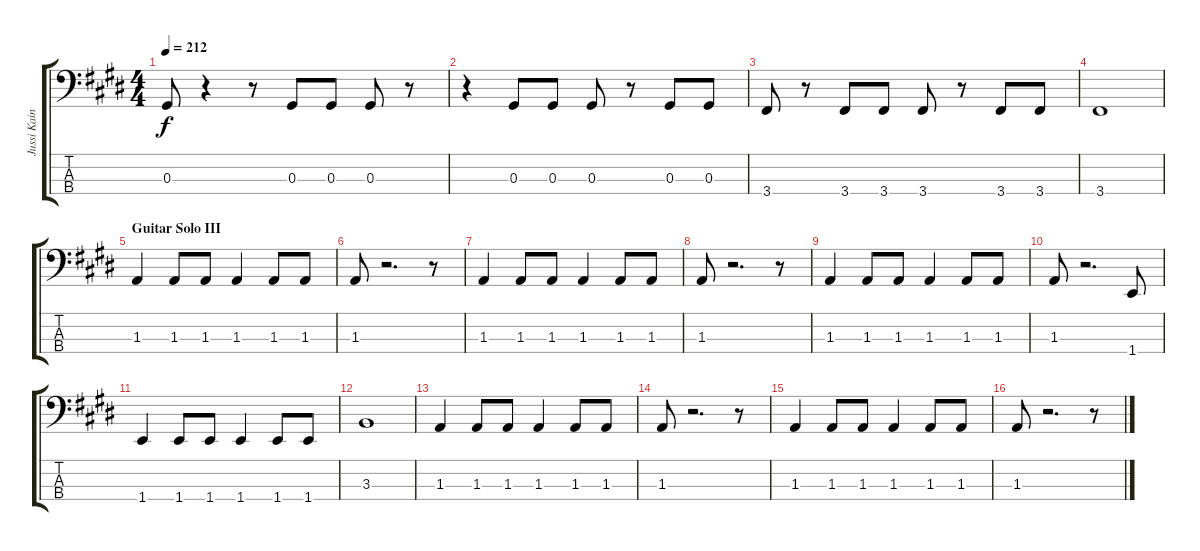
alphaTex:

\track ("Jussi Kainulainen - Bass" "Jussi Kain") {instrument electricbassfinger}
\staff {score tabs}
\tuning (Gb2 Db2 Ab1 Eb1) {hide}
\ts (4 4)
\tempo 212
\clef f4
\ks c#minor
0.3.8{dy f} r.4 r.8 0.3.8 0.3.8 0.3.8 r.8 |
r.4 0.3.8 0.3.8 0.3.8 r.8 0.3.8 0.3.8 |
3.4.8 r.8 3.4.8 3.4.8 3.4.8 r.8 3.4.8 3.4.8 |
3.4.1 |
\section ("" "Guitar Solo III")
1.3.4 1.3.8 1.3.8 1.3.4 1.3.8 1.3.8 |
1.3.8 r.2{d} r.8 |
1.3.4 1.3.8 1.3.8 1.3.4 1.3.8 1.3.8 |
1.3.8 r.2{d} r.8 |
1.3.4 1.3.8 1.3.8 1.3.4 1.3.8 1.3.8 |
1.3.8 r.2{d} 1.4.8 |
1.4.4 1.4.8 1.4.8 1.4.4 1.4.8 1.4.8 |
3.3.1 |
1.3.4 1.3.8 1.3.8 1.3.4 1.3.8 1.3.8 |
1.3.8 r.2{d} r.8 |
1.3.4 1.3.8 1.3.8 1.3.4 1.3.8 1.3.8 |
1.3.8 r.2{d} r.8
